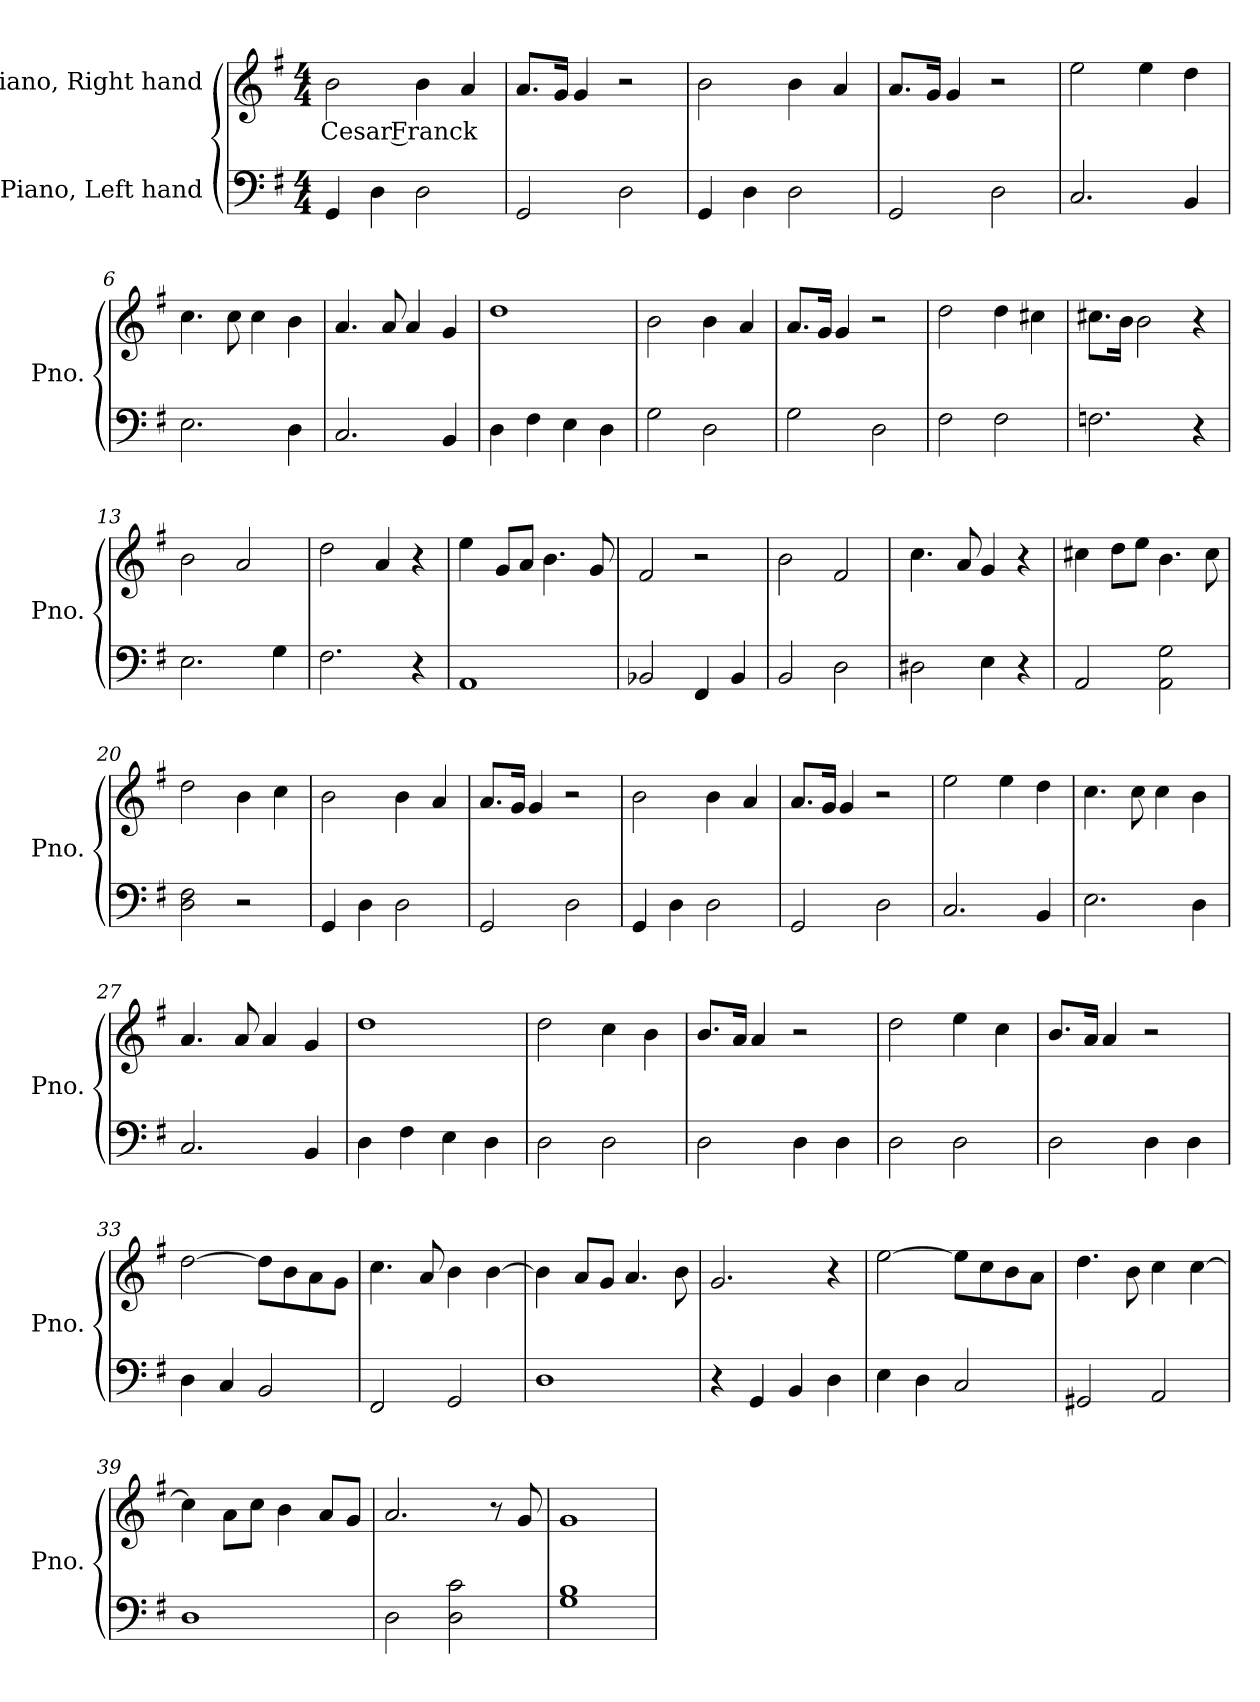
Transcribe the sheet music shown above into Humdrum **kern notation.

**kern	**kern	**text
*part2	*part1	*part1
*staff2	*staff1	*staff1
*I"Piano, Left hand	*I"Piano, Right hand	*
*I'Pno.	*I'Pno.	*
*clefF4	*clefG2	*
*k[f#]	*k[f#]	*
*M4/4	*M4/4	*
*MM120	*MM120	*
=1	=1	=1
!	!	!LO:LY:b
4GG/	2b\	Cesar Franck
4D\	.	.
2D\	4b\	.
.	4a/	.
=2	=2	=2
2GG/	8.a/L	.
.	16g/Jk	.
.	4g/	.
2D\	2r	.
=3	=3	=3
4GG/	2b\	.
4D\	.	.
2D\	4b\	.
.	4a/	.
=4	=4	=4
2GG/	8.a/L	.
.	16g/Jk	.
.	4g/	.
2D\	2r	.
=5	=5	=5
2.C/	2ee\	.
.	4ee\	.
4BB/	4dd\	.
=6	=6	=6
2.E\	4.cc\	.
.	8cc\	.
.	4cc\	.
4D\	4b\	.
!!LO:LB:g=z
=7	=7	=7
2.C/	4.a/	.
.	8a/	.
.	4a/	.
4BB/	4g/	.
=8	=8	=8
4D\	1dd	.
4F#\	.	.
4E\	.	.
4D\	.	.
=9	=9	=9
2G\	2b\	.
2D\	4b\	.
.	4a/	.
=10	=10	=10
2G\	8.a/L	.
.	16g/Jk	.
.	4g/	.
2D\	2r	.
=11	=11	=11
2F#\	2dd\	.
2F#\	4dd\	.
.	4cc#X\	.
=12	=12	=12
2.Fn\	8.cc#X\L	.
.	16b\Jk	.
.	2b\	.
4r	4r	.
=13	=13	=13
2.E\	2b\	.
.	2a/	.
4G\	.	.
=14	=14	=14
2.F#\	2dd\	.
.	4a/	.
4r	4r	.
!!LO:LB:g=z
=15	=15	=15
1AA	4ee\	.
.	8g/L	.
.	8a/J	.
.	4.b\	.
.	8g/	.
=16	=16	=16
2BB-X/	2f#/	.
4FF#/	2r	.
4BB-/	.	.
=17	=17	=17
2BB/	2b\	.
2D\	2f#/	.
=18	=18	=18
2D#X\	4.cc\	.
.	8a/	.
4E\	4g/	.
4r	4r	.
=19	=19	=19
2AA/	4cc#X\	.
.	8dd\L	.
.	8ee\J	.
2AA\ 2G\	4.b\	.
.	8cc#\	.
=20	=20	=20
2D\ 2F#\	2dd\	.
2r	4b\	.
.	4cc\	.
=21	=21	=21
4GG/	2b\	.
4D\	.	.
2D\	4b\	.
.	4a/	.
=22	=22	=22
2GG/	8.a/L	.
.	16g/Jk	.
.	4g/	.
2D\	2r	.
!!LO:LB:g=z
=23	=23	=23
4GG/	2b\	.
4D\	.	.
2D\	4b\	.
.	4a/	.
=24	=24	=24
2GG/	8.a/L	.
.	16g/Jk	.
.	4g/	.
2D\	2r	.
=25	=25	=25
2.C/	2ee\	.
.	4ee\	.
4BB/	4dd\	.
=26	=26	=26
2.E\	4.cc\	.
.	8cc\	.
.	4cc\	.
4D\	4b\	.
=27	=27	=27
2.C/	4.a/	.
.	8a/	.
.	4a/	.
4BB/	4g/	.
=28	=28	=28
4D\	1dd	.
4F#\	.	.
4E\	.	.
4D\	.	.
=29	=29	=29
2D\	2dd\	.
2D\	4cc\	.
.	4b\	.
=30	=30	=30
2D\	8.b/L	.
.	16a/Jk	.
.	4a/	.
4D\	2r	.
4D\	.	.
!!LO:LB:g=z
=31	=31	=31
2D\	2dd\	.
2D\	4ee\	.
.	4cc\	.
=32	=32	=32
2D\	8.b/L	.
.	16a/Jk	.
.	4a/	.
4D\	2r	.
4D\	.	.
=33	=33	=33
4D\	[2dd\	.
4C/	.	.
2BB/	8dd\L]	.
.	8b\	.
.	8a\	.
.	8g\J	.
=34	=34	=34
2FF#/	4.cc\	.
.	8a/	.
2GG/	4b\	.
.	[4b\	.
=35	=35	=35
1D	4b\]	.
.	8a/L	.
.	8g/J	.
.	4.a/	.
.	8b\	.
=36	=36	=36
4r	2.g/	.
4GG/	.	.
4BB/	.	.
4D\	4r	.
=37	=37	=37
4E\	[2ee\	.
4D\	.	.
2C/	8ee\L]	.
.	8cc\	.
.	8b\	.
.	8a\J	.
!!LO:LB:g=z
=38	=38	=38
2GG#X/	4.dd\	.
.	8b\	.
2AA/	4cc\	.
.	[4cc\	.
=39	=39	=39
1D	4cc\]	.
.	8a\L	.
.	8cc\J	.
.	4b\	.
.	8a/L	.
.	8g/J	.
=40	=40	=40
2D\	2.a/	.
2D\ 2c\	.	.
.	8r	.
.	8g/	.
=41	=41	=41
1G 1B	1g	.
=	=	=
*-	*-	*-
